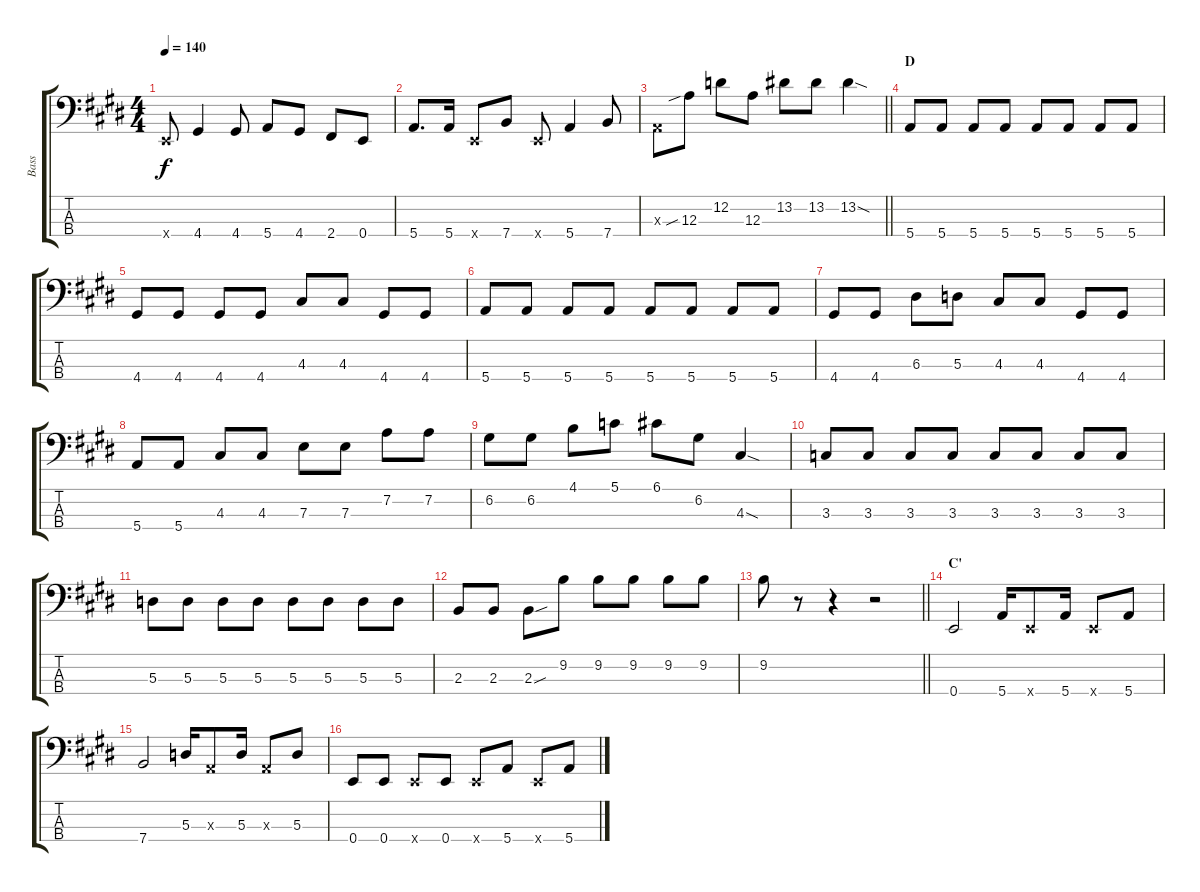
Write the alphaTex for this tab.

\track ("Bass" "Bass") {instrument electricbassfinger}
\staff {score tabs}
\tuning (G2 D2 A1 E1) {hide}
\ts (4 4)
\tempo 140
\clef f4
\ks e
0.4{x}.8{dy f} 4.4.4 4.4.8 5.4.8 4.4.8 2.4.8 0.4.8 |
5.4.8{d} 5.4.16 0.4{x}.8 7.4.8 0.4{x}.8 5.4.4 7.4.8 |
\barLineRight lightlight
0.3{x}.8 12.3{sib}.8 12.2.8 12.3.8 13.2.8 13.2.8 13.2{sod}.4 |
\section ("" "D")
5.4.8 5.4.8 5.4.8 5.4.8 5.4.8 5.4.8 5.4.8 5.4.8 |
4.4.8 4.4.8 4.4.8 4.4.8 4.3.8 4.3.8 4.4.8 4.4.8 |
5.4.8 5.4.8 5.4.8 5.4.8 5.4.8 5.4.8 5.4.8 5.4.8 |
4.4.8 4.4.8 6.3.8 5.3.8 4.3.8 4.3.8 4.4.8 4.4.8 |
5.4.8 5.4.8 4.3.8 4.3.8 7.3.8 7.3.8 7.2.8 7.2.8 |
6.2.8 6.2.8 4.1.8 5.1.8 6.1.8 6.2.8 4.3{sod}.4 |
3.3.8 3.3.8 3.3.8 3.3.8 3.3.8 3.3.8 3.3.8 3.3.8 |
5.3.8 5.3.8 5.3.8 5.3.8 5.3.8 5.3.8 5.3.8 5.3.8 |
2.3.8 2.3.8 2.3{sou}.8 9.2.8 9.2.8 9.2.8 9.2.8 9.2.8 |
\barLineRight lightlight
9.2.8 r.8 r.4 r.2 |
\section ("" "C'")
0.4.2 5.4.16 0.4{x}.8 5.4.16 0.4{x}.8 5.4.8 |
7.4.2 5.3.16 0.3{x}.8 5.3.16 0.3{x}.8 5.3.8 |
0.4.8 0.4.8 0.4{x}.8 0.4.8 0.4{x}.8 5.4.8 0.4{x}.8 5.4.8
